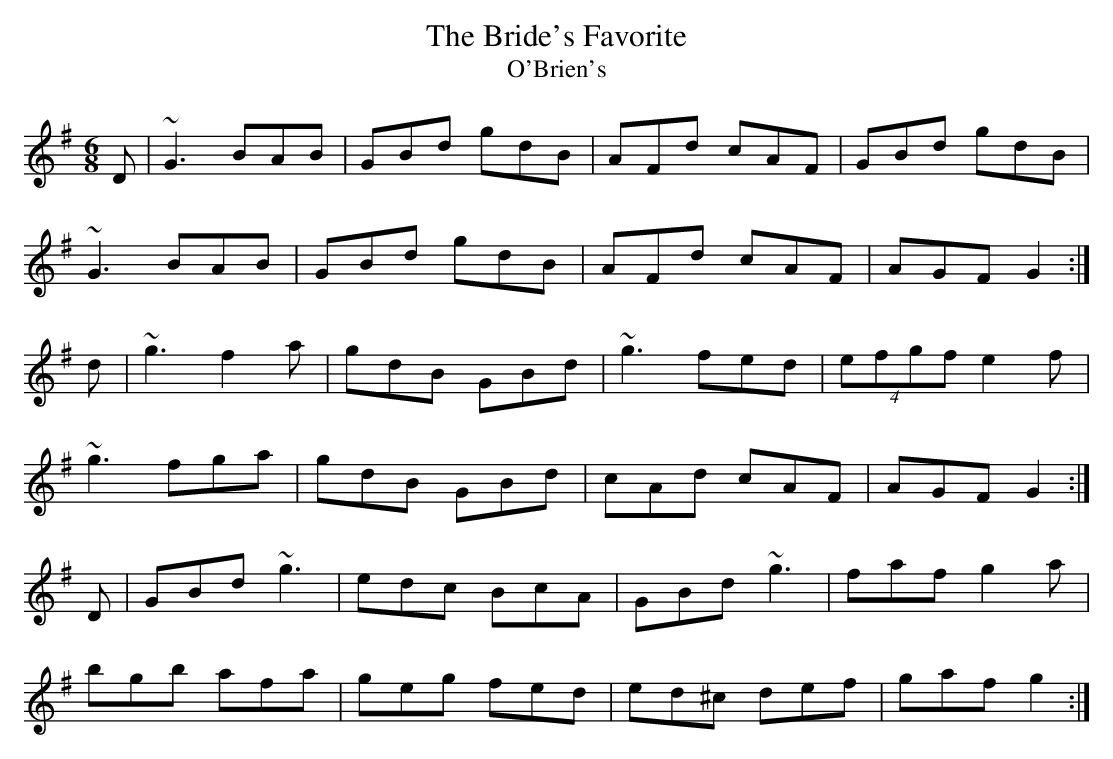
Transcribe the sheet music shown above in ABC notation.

X:1
T:Bride's Favorite, The
T:O'Brien's
M:6/8
L:1/8
K:G
D|~G3 BAB|GBd gdB|AFd cAF|GBd gdB|!
~G3 BAB|GBd gdB|AFd cAF|AGF G2:|!
d|~g3 f2a|gdB GBd|~g3 fed|(4efgf e2f|!
~g3 fga|gdB GBd|cAd cAF|AGF G2:|!
D|GBd ~g3|edc BcA|GBd ~g3|faf g2a|!
bgb afa|geg fed|ed^c def|gaf g2:|!
